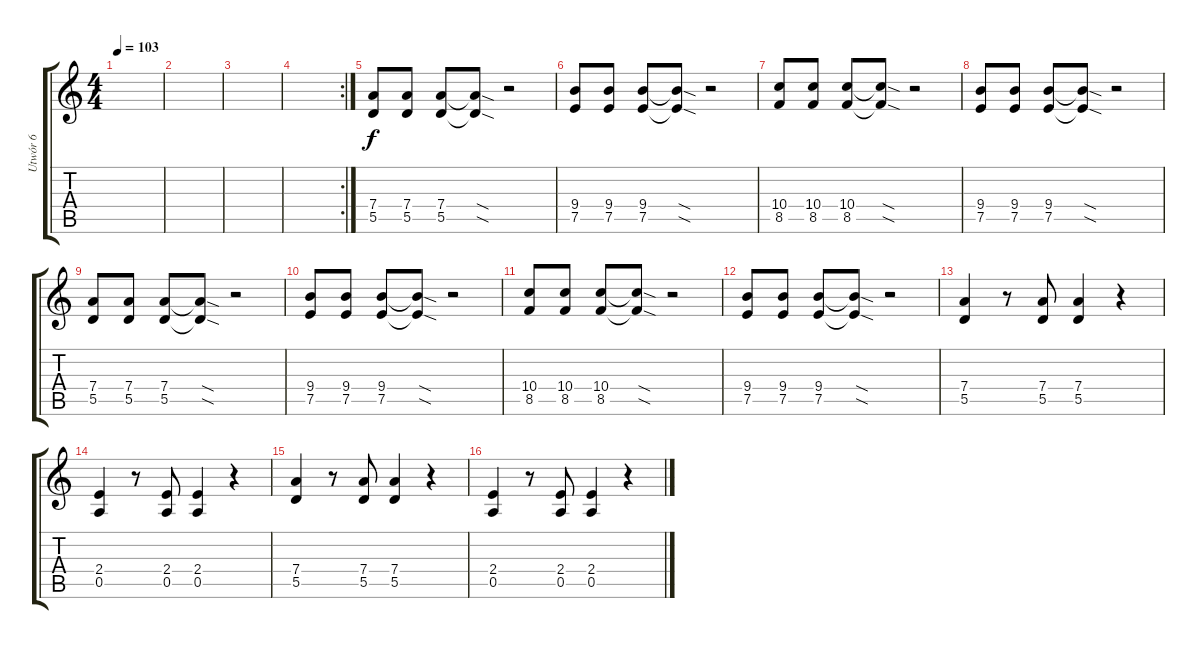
\track ("Utwór 6" "Utwór 6") {instrument distortionguitar}
\staff {score tabs}
\tuning (E4 B3 G3 D3 A2 E2) {hide}
\ts (4 4)
\tempo 103
\clef g2
\ks c
|
|
|
\rc 2
|
(7.4 5.5).8 (7.4 5.5).8 (7.4 5.5).8 (7.4{sod t} 5.5{sod t}).8 r.2 |
(9.4 7.5).8 (9.4 7.5).8 (9.4 7.5).8 (9.4{sod t} 7.5{sod t}).8 r.2 |
(10.4 8.5).8 (10.4 8.5).8 (10.4 8.5).8 (10.4{sod t} 8.5{sod t}).8 r.2 |
(9.4 7.5).8 (9.4 7.5).8 (9.4 7.5).8 (9.4{sod t} 7.5{sod t}).8 r.2 |
(7.4 5.5).8 (7.4 5.5).8 (7.4 5.5).8 (7.4{sod t} 5.5{sod t}).8 r.2 |
(9.4 7.5).8 (9.4 7.5).8 (9.4 7.5).8 (9.4{sod t} 7.5{sod t}).8 r.2 |
(10.4 8.5).8 (10.4 8.5).8 (10.4 8.5).8 (10.4{sod t} 8.5{sod t}).8 r.2 |
(9.4 7.5).8 (9.4 7.5).8 (9.4 7.5).8 (9.4{sod t} 7.5{sod t}).8 r.2 |
(7.4 5.5).4 r.8 (7.4 5.5).8 (7.4 5.5).4 r.4 |
(2.4 0.5).4 r.8 (2.4 0.5).8 (2.4 0.5).4 r.4 |
(7.4 5.5).4 r.8 (7.4 5.5).8 (7.4 5.5).4 r.4 |
(2.4 0.5).4 r.8 (2.4 0.5).8 (2.4 0.5).4 r.4
